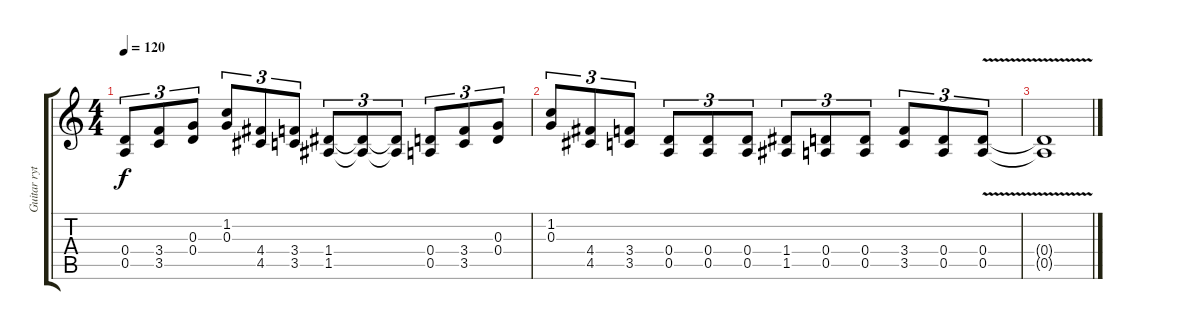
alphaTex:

\track ("Guitar rythm 2" "Guitar ryt") {instrument distortionguitar}
\staff {score tabs}
\tuning (E4 B3 G3 D3 A2 E2) {hide}
\ts (4 4)
\tempo 120
\clef g2
\ks c
(0.4 0.5).8{tu (3 2) dy f} (3.4 3.5).8{tu (3 2)} (0.3 0.4).8{tu (3 2)} (1.2 0.3).8{tu (3 2)} (4.4 4.5).8{tu (3 2)} (3.4 3.5).8{tu (3 2)} (1.4 1.5).8{tu (3 2)} (1.4{t} 1.5{t}).8{tu (3 2)} (1.4{t} 1.5{t}).8{tu (3 2)} (0.4 0.5).8{tu (3 2)} (3.4 3.5).8{tu (3 2)} (0.3 0.4).8{tu (3 2)} |
(1.2 0.3).8{tu (3 2)} (4.4 4.5).8{tu (3 2)} (3.4 3.5).8{tu (3 2)} (0.4 0.5).8{tu (3 2)} (0.4 0.5).8{tu (3 2)} (0.4 0.5).8{tu (3 2)} (1.4 1.5).8{tu (3 2)} (0.4 0.5).8{tu (3 2)} (0.4 0.5).8{tu (3 2)} (3.4 3.5).8{tu (3 2)} (0.4 0.5).8{tu (3 2)} (0.4{v} 0.5).8{tu (3 2)} |
(0.4{t} 0.5{t}).1
